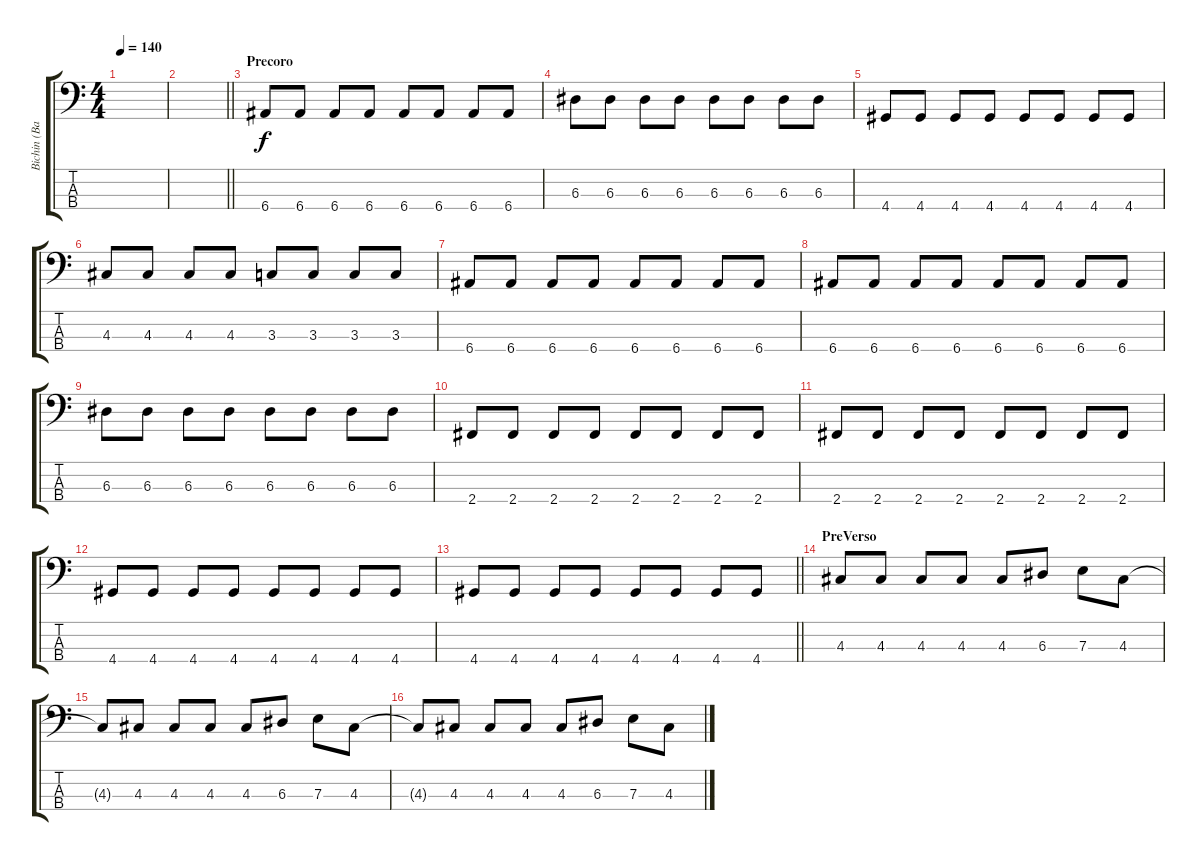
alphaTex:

\track ("Bichin (Bajo)" "Bichin (Ba") {instrument electricbasspick}
\staff {score tabs}
\tuning (G2 D2 A1 E1) {hide}
\ts (4 4)
\tempo 140
\clef f4
\ks aminor
|
\barLineRight lightlight
|
\section ("" "Precoro")
6.4.8 6.4.8 6.4.8 6.4.8 6.4.8 6.4.8 6.4.8 6.4.8 |
6.3.8 6.3.8 6.3.8 6.3.8 6.3.8 6.3.8 6.3.8 6.3.8 |
4.4.8 4.4.8 4.4.8 4.4.8 4.4.8 4.4.8 4.4.8 4.4.8 |
4.3.8 4.3.8 4.3.8 4.3.8 3.3.8 3.3.8 3.3.8 3.3.8 |
6.4.8 6.4.8 6.4.8 6.4.8 6.4.8 6.4.8 6.4.8 6.4.8 |
6.4.8 6.4.8 6.4.8 6.4.8 6.4.8 6.4.8 6.4.8 6.4.8 |
6.3.8 6.3.8 6.3.8 6.3.8 6.3.8 6.3.8 6.3.8 6.3.8 |
2.4.8 2.4.8 2.4.8 2.4.8 2.4.8 2.4.8 2.4.8 2.4.8 |
2.4.8 2.4.8 2.4.8 2.4.8 2.4.8 2.4.8 2.4.8 2.4.8 |
4.4.8 4.4.8 4.4.8 4.4.8 4.4.8 4.4.8 4.4.8 4.4.8 |
\barLineRight lightlight
4.4.8 4.4.8 4.4.8 4.4.8 4.4.8 4.4.8 4.4.8 4.4.8 |
\section ("" "PreVerso")
4.3.8 4.3.8 4.3.8 4.3.8 4.3.8 6.3.8 7.3.8 4.3.8 |
4.3{t}.8 4.3.8 4.3.8 4.3.8 4.3.8 6.3.8 7.3.8 4.3.8 |
4.3{t}.8 4.3.8 4.3.8 4.3.8 4.3.8 6.3.8 7.3.8 4.3.8
